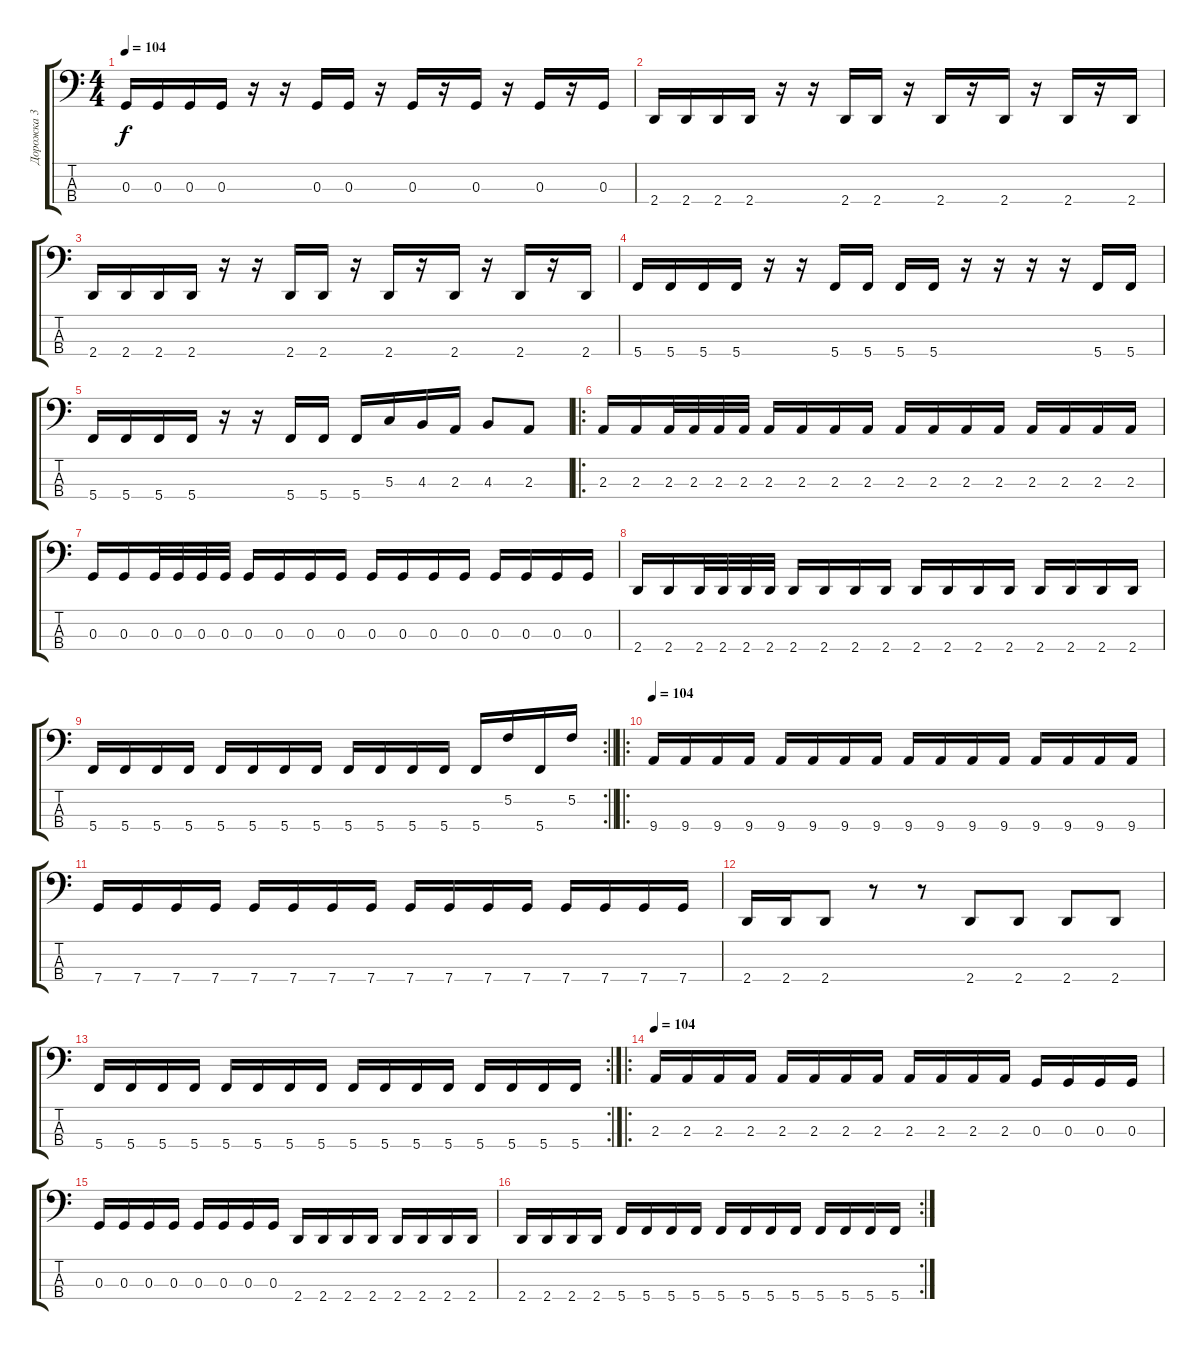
\track ("Дорожка 3" "Дорожка 3") {instrument electricbassfinger}
\staff {score tabs}
\tuning (F2 C2 G1 C1) {hide}
\ts (4 4)
\tempo 104
\clef f4
\ks c
0.3.16{dy f} 0.3.16 0.3.16 0.3.16 r.16 r.16 0.3.16 0.3.16 r.16 0.3.16 r.16 0.3.16 r.16 0.3.16 r.16 0.3.16 |
2.4.16 2.4.16 2.4.16 2.4.16 r.16 r.16 2.4.16 2.4.16 r.16 2.4.16 r.16 2.4.16 r.16 2.4.16 r.16 2.4.16 |
2.4.16 2.4.16 2.4.16 2.4.16 r.16 r.16 2.4.16 2.4.16 r.16 2.4.16 r.16 2.4.16 r.16 2.4.16 r.16 2.4.16 |
5.4.16 5.4.16 5.4.16 5.4.16 r.16 r.16 5.4.16 5.4.16 5.4.16 5.4.16 r.16 r.16 r.16 r.16 5.4.16 5.4.16 |
5.4.16 5.4.16 5.4.16 5.4.16 r.16 r.16 5.4.16 5.4.16 5.4.16 5.3.16 4.3.16 2.3.16 4.3.8 2.3.8 |
\ro
2.3.16 2.3.16 2.3.32 2.3.32 2.3.32 2.3.32 2.3.16 2.3.16 2.3.16 2.3.16 2.3.16 2.3.16 2.3.16 2.3.16 2.3.16 2.3.16 2.3.16 2.3.16 |
0.3.16 0.3.16 0.3.32 0.3.32 0.3.32 0.3.32 0.3.16 0.3.16 0.3.16 0.3.16 0.3.16 0.3.16 0.3.16 0.3.16 0.3.16 0.3.16 0.3.16 0.3.16 |
2.4.16 2.4.16 2.4.32 2.4.32 2.4.32 2.4.32 2.4.16 2.4.16 2.4.16 2.4.16 2.4.16 2.4.16 2.4.16 2.4.16 2.4.16 2.4.16 2.4.16 2.4.16 |
\rc 2
\barLineRight lightlight
5.4.16 5.4.16 5.4.16 5.4.16 5.4.16 5.4.16 5.4.16 5.4.16 5.4.16 5.4.16 5.4.16 5.4.16 5.4.16 5.2.16 5.4.16 5.2.16 |
\ro
\tempo 104
9.4.16 9.4.16 9.4.16 9.4.16 9.4.16 9.4.16 9.4.16 9.4.16 9.4.16 9.4.16 9.4.16 9.4.16 9.4.16 9.4.16 9.4.16 9.4.16 |
7.4.16 7.4.16 7.4.16 7.4.16 7.4.16 7.4.16 7.4.16 7.4.16 7.4.16 7.4.16 7.4.16 7.4.16 7.4.16 7.4.16 7.4.16 7.4.16 |
2.4.16 2.4.16 2.4.8 r.8 r.8 2.4.8 2.4.8 2.4.8 2.4.8 |
\rc 2
5.4.16 5.4.16 5.4.16 5.4.16 5.4.16 5.4.16 5.4.16 5.4.16 5.4.16 5.4.16 5.4.16 5.4.16 5.4.16 5.4.16 5.4.16 5.4.16 |
\ro
\tempo 104
2.3.16 2.3.16 2.3.16 2.3.16 2.3.16 2.3.16 2.3.16 2.3.16 2.3.16 2.3.16 2.3.16 2.3.16 0.3.16 0.3.16 0.3.16 0.3.16 |
0.3.16 0.3.16 0.3.16 0.3.16 0.3.16 0.3.16 0.3.16 0.3.16 2.4.16 2.4.16 2.4.16 2.4.16 2.4.16 2.4.16 2.4.16 2.4.16 |
\rc 2
2.4.16 2.4.16 2.4.16 2.4.16 5.4.16 5.4.16 5.4.16 5.4.16 5.4.16 5.4.16 5.4.16 5.4.16 5.4.16 5.4.16 5.4.16 5.4.16
